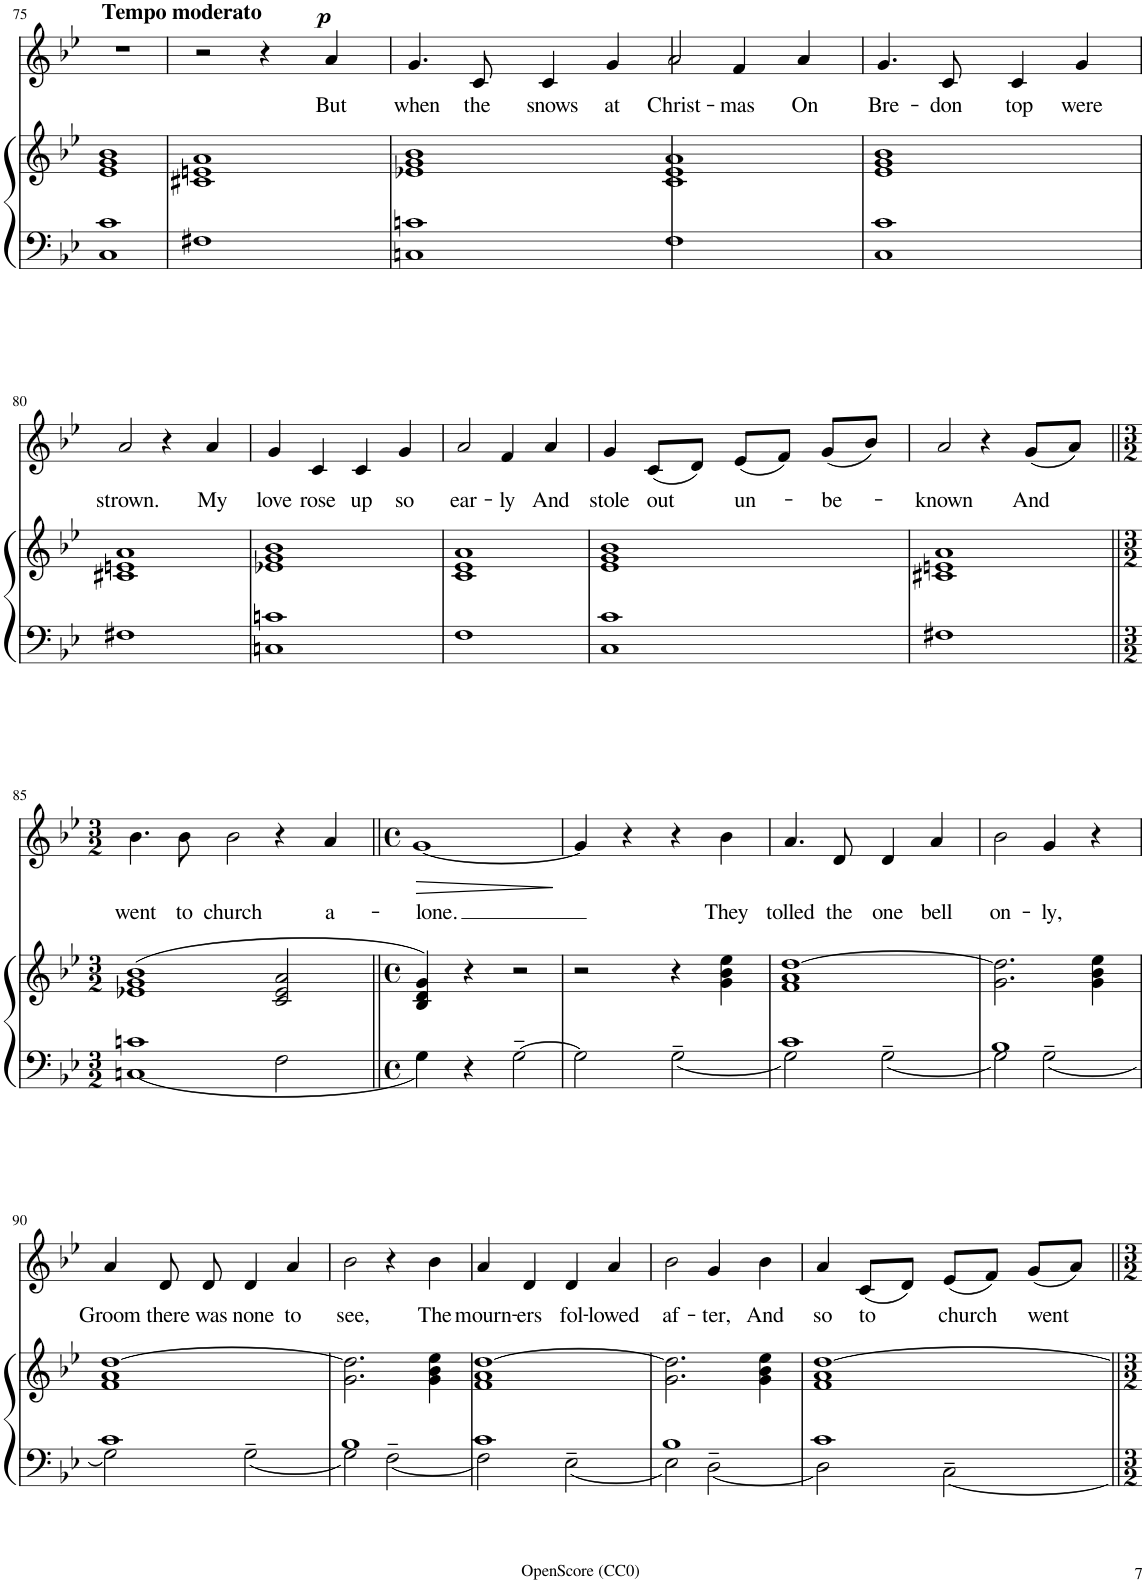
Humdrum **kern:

**kern	**kern	**kern	**text	**dynam
*part2	*part2	*part1	*part1	*part1
*staff3	*staff2	*staff1	*staff1	*staff1
*I"Piano	*	*I"Voice	*	*
*I'Pno	*	*	*	*
!!LO:PB:g=z
*clefF4	*clefG2	*clefG2	*	*
*k[b-e-]	*k[b-e-]	*k[b-e-]	*	*
*M4/4	*M4/4	*M4/4	*	*
*met(c)	*met(c)	*met(c)	*	*
=75	=75	=75	=75	=75
!	!	!LO:TX:a:B:t=Tempo moderato	!	!
1C 1c	1e-;<, 1g;<, 1b-;<,	1r	.	.
=76	=76	=76	=76	=76
1F#X	1c#X 1en 1a	2r	.	.
.	.	4r	.	.
!	!	!	!LO:LY:b	!LO:DY:a
.	.	4a/	But	p
=77	=77	=77	=77	=77
!	!	!	!LO:LY:b	!
1Cn 1cn	1e-X 1g 1b-	4.g/	when	.
!	!	!	!LO:LY:b	!
.	.	8c/	the	.
!	!	!	!LO:LY:b	!
.	.	4c/	snows	.
!	!	!	!LO:LY:b	!
.	.	4g/	at	.
=78	=78	=78	=78	=78
!	!	!	!LO:LY:b	!
1F	1c 1e- 1a	2a/	Christ-	.
!	!	!	!LO:LY:b	!
.	.	4f'~/	-mas	.
!	!	!	!LO:LY:b	!
.	.	4a/	On	.
=79	=79	=79	=79	=79
!	!	!	!LO:LY:b	!
1C 1c	1e- 1g 1b-	4.g/	Bre-	.
!	!	!	!LO:LY:b	!
.	.	8c/	-don	.
!	!	!	!LO:LY:b	!
.	.	4c/	top	.
!	!	!	!LO:LY:b	!
.	.	4g/	were	.
!!LO:LB:g=z
=80	=80	=80	=80	=80
!	!	!	!LO:LY:b	!
1F#X	1c#X 1en 1a	2a/	strown.	.
.	.	4r	.	.
!	!	!	!LO:LY:b	!
.	.	4a/	My	.
=81	=81	=81	=81	=81
!	!	!	!LO:LY:b	!
1Cn 1cn	1e-X 1g 1b-	4g/	love	.
!	!	!	!LO:LY:b	!
.	.	4c/	rose	.
!	!	!	!LO:LY:b	!
.	.	4c/	up	.
!	!	!	!LO:LY:b	!
.	.	4g/	so	.
=82	=82	=82	=82	=82
!	!	!	!LO:LY:b	!
1F	1c 1e- 1a	2a/	ear-	.
!	!	!	!LO:LY:b	!
.	.	4f'~/	-ly	.
!	!	!	!LO:LY:b	!
.	.	4a/	And	.
=83	=83	=83	=83	=83
!	!	!	!LO:LY:b	!
1C 1c	1e- 1g 1b-	4g/	stole	.
!	!	!	!LO:LY:b	!
.	.	(8c/L	out	.
.	.	8d/J)	.	.
!	!	!	!LO:LY:b	!
.	.	(8e-/L	un-	.
.	.	8f/J)	.	.
!	!	!	!LO:LY:b	!
.	.	(8g/L	-be-	.
.	.	8b-/J)	.	.
=84	=84	=84	=84	=84
!	!	!	!LO:LY:b	!
1F#X	1c#X 1en 1a	2a/	-known	.
.	.	4r	.	.
!	!	!	!LO:LY:b	!
.	.	(8g/L	And	.
.	.	8a/J)	.	.
!!LO:LB:g=z
=85||	=85||	=85||	=85||	=85||
*M3/2	*M3/2	*M3/2	*	*
!	!	!	!LO:LY:b	!
1Cn 1cn	(>1e-X 1g 1b-	4.b-\	went	.
!	!	!	!LO:LY:b	!
.	.	8b-\	to	.
!	!	!	!LO:LY:b	!
.	.	2b-\	church	.
2F\	2c/ 2e-/ 2a/	4r;<	.	.
!	!	!	!LO:LY:b	!
.	.	4a/	a-	.
=86||	=86||	=86||	=86||	=86||
*M4/4	*M4/4	*M4/4	*	*
*met(c)	*met(c)	*met(c)	*	*
!	!	!	!LO:LY:b	!LO:HP:b
4G\	4B-/ 4d/ 4g/)	[1g	-lone.	>
4r;<	4r	.	.	.
[2G~\	2r	.	.	.
.	.	.	.	]
=87	=87	=87	=87	=87
2G\]	2r	4g/]	.	.
.	.	4r	.	.
[2G~\	4r	4r	.	.
!	!	!	!LO:LY:b	!
.	4g\ 4b-\ 4ee-\	4b-\	They	.
=88	=88	=88	=88	=88
*^	*	*	*	*
!	!	!	!	!LO:LY:b	!
1c	2G\]	1f 1a [1dd	4.a/	tolled	.
!	!	!	!	!LO:LY:b	!
.	.	.	8d/	the	.
!	!	!	!	!LO:LY:b	!
.	[2G~>\	.	4d/	one	.
!	!	!	!	!LO:LY:b	!
.	.	.	4a/	bell	.
=89	=89	=89	=89	=89	=89
!	!	!	!	!LO:LY:b	!
1B-	2G\]	2.g\ 2.dd\]	2b-\	on-	.
!	!	!	!	!LO:LY:b	!
.	[2G~>\	.	4g/	-ly,	.
.	.	4g\ 4b-\ 4ee-\	4r	.	.
!!LO:LB:g=z
=90	=90	=90	=90	=90	=90
!	!	!	!	!LO:LY:b	!
1c	2G\]	1f 1a [1dd	4a/	Groom	.
!	!	!	!	!LO:LY:b	!
.	.	.	8d/	there	.
!	!	!	!	!LO:LY:b	!
.	.	.	8d/	was	.
!	!	!	!	!LO:LY:b	!
.	[2G~>\	.	4d/	none	.
!	!	!	!	!LO:LY:b	!
.	.	.	4a/	to	.
=91	=91	=91	=91	=91	=91
!	!	!	!	!LO:LY:b	!
1B-	2G\]	2.g\ 2.dd\]	2b-\	see,	.
.	[2F~>\	.	4r	.	.
!	!	!	!	!LO:LY:b	!
.	.	4g\ 4b-\ 4ee-\	4b-\	The	.
=92	=92	=92	=92	=92	=92
!	!	!	!	!LO:LY:b	!
1c	2F\]	1f 1a [1dd	4a/	mourn-	.
!	!	!	!	!LO:LY:b	!
.	.	.	4d/	-ers	.
!	!	!	!	!LO:LY:b	!
.	[2E-~>\	.	4d/	fol-	.
!	!	!	!	!LO:LY:b	!
.	.	.	4a/	-lowed	.
=93	=93	=93	=93	=93	=93
!	!	!	!	!LO:LY:b	!
1B-	2E-\]	2.g\ 2.dd\]	2b-\	af-	.
!	!	!	!	!LO:LY:b	!
.	[2D~>\	.	4g'~/	-ter,	.
!	!	!	!	!LO:LY:b	!
.	.	4g\ 4b-\ 4ee-\	4b-\	And	.
=94	=94	=94	=94	=94	=94
!	!	!	!	!LO:LY:b	!
1c	2D\]	1f 1a [1dd	4a/	so	.
!	!	!	!	!LO:LY:b	!
.	.	.	(8c/L	to	.
.	.	.	8d/J)	.	.
!	!	!	!	!LO:LY:b	!
.	[2C~>\	.	(8e-/L	church	.
.	.	.	8f/J)	.	.
!	!	!	!	!LO:LY:b	!
.	.	.	(8g/L	went	.
.	.	.	8a/J)	.	.
*v	*v	*	*	*	*
=||	=||	=||	=||	=||
*-	*-	*-	*-	*-
